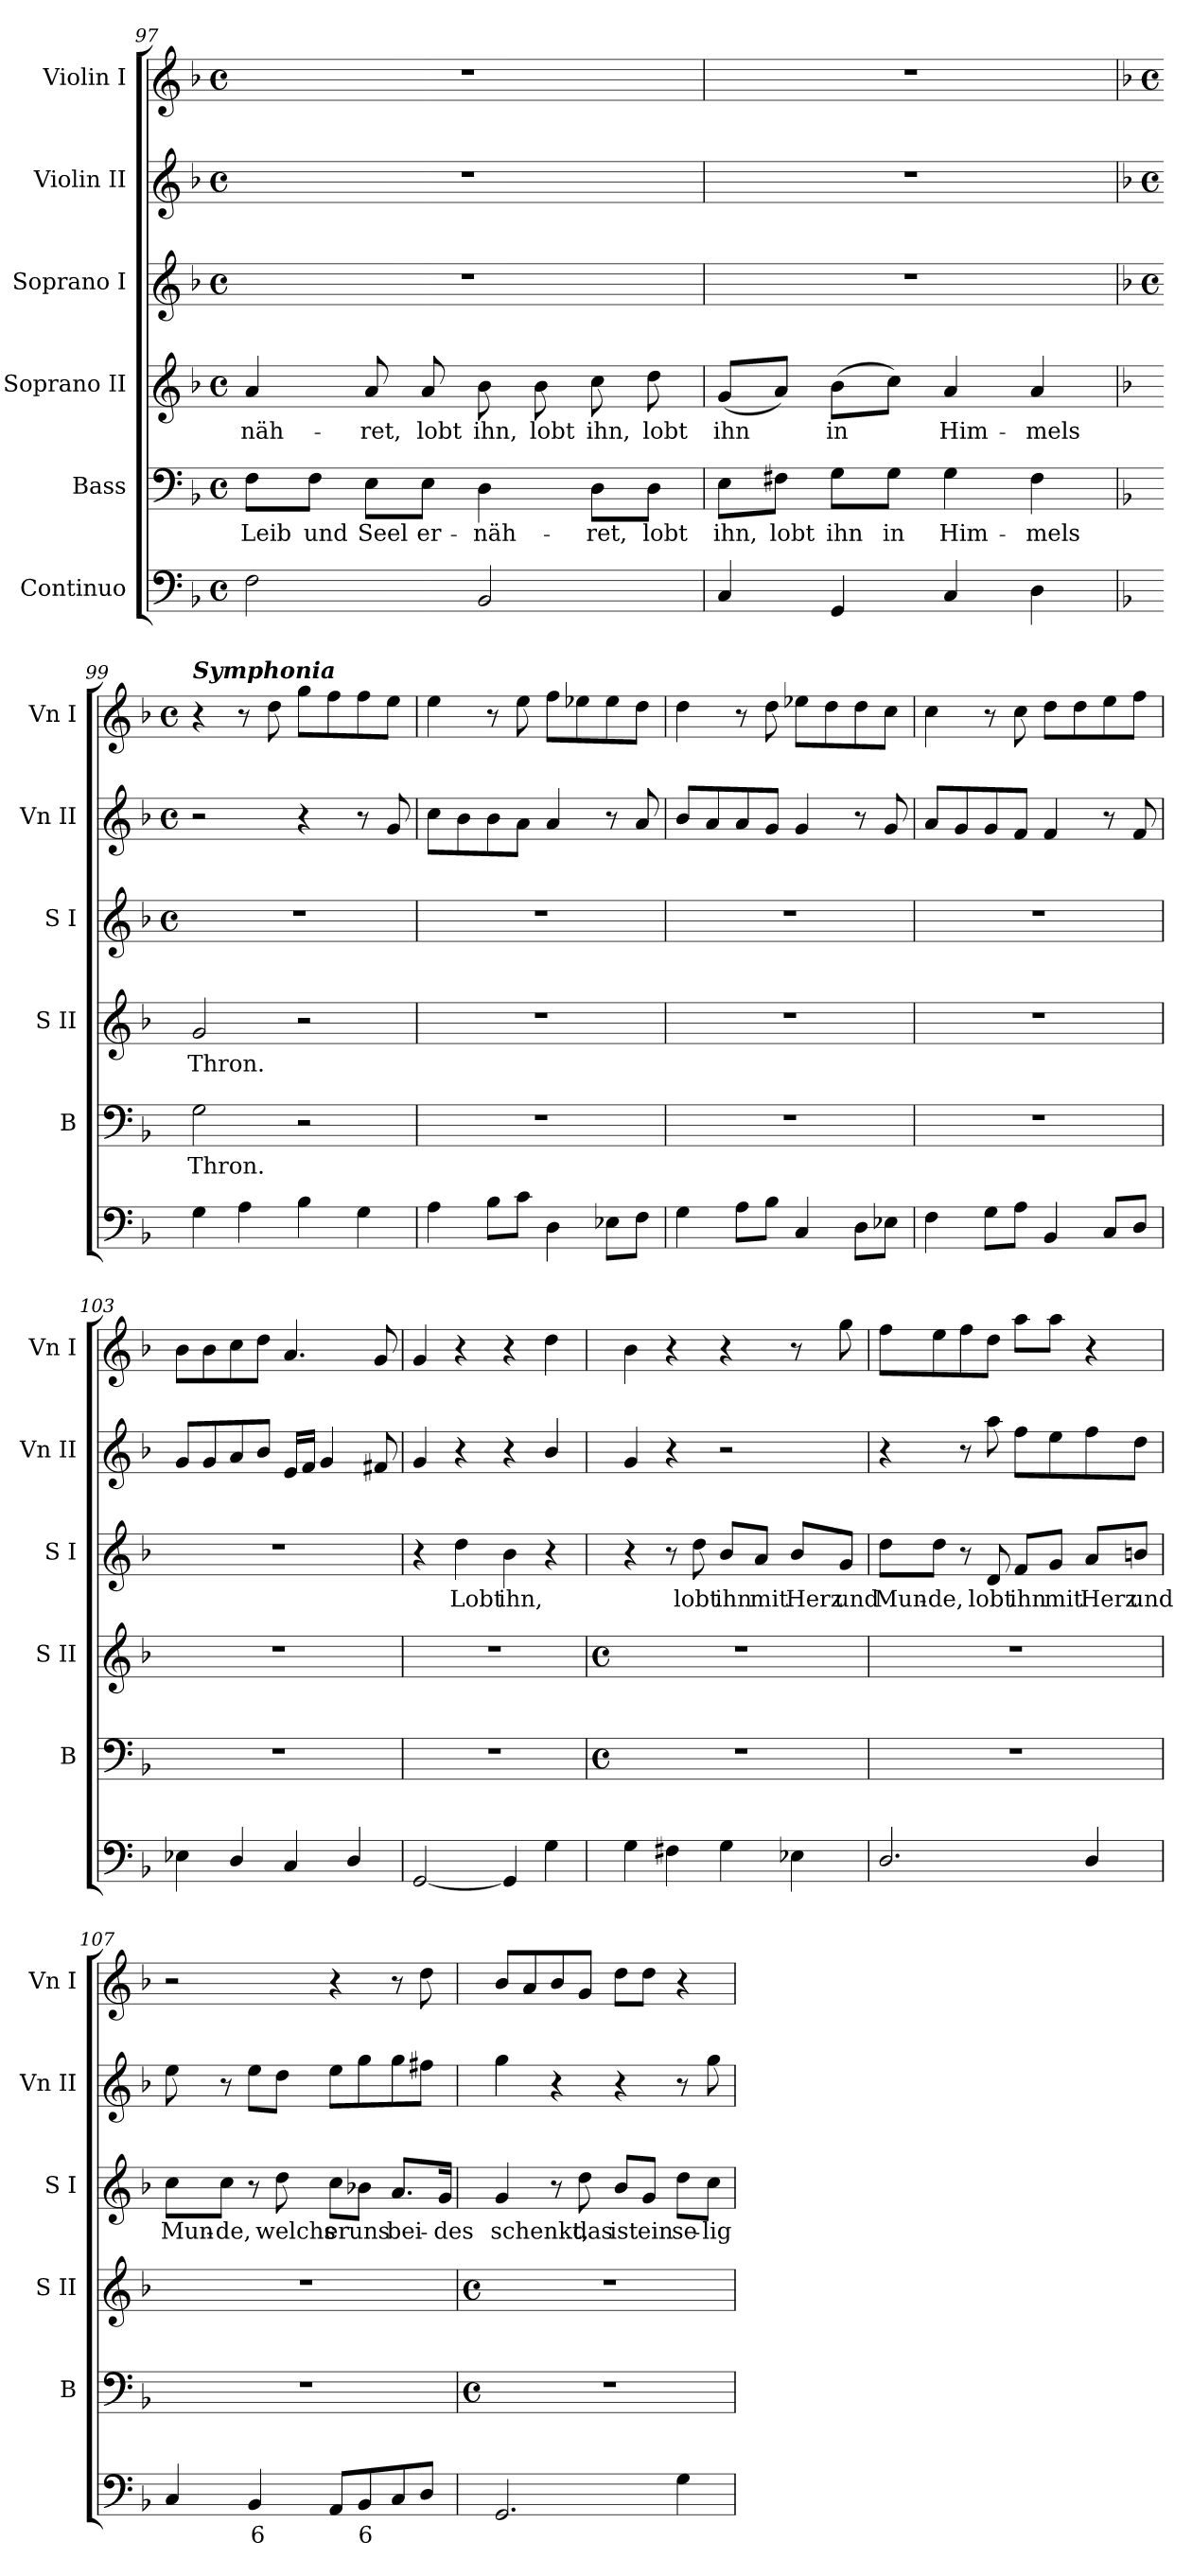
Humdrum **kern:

**kern	**text	**kern	**text	**kern	**text	**kern	**text	**kern	**kern
*part6	*part6	*part5	*part5	*part4	*part4	*part3	*part3	*part2	*part1
*staff6	*staff6	*staff5	*staff5	*staff4	*staff4	*staff3	*staff3	*staff2	*staff1
*I"Continuo	*	*I"Bass	*	*I"Soprano II	*	*I"Soprano I	*	*I"Violin II	*I"Violin I
*	*	*I'B	*	*I'S II	*	*I'S I	*	*I'Vn II	*I'Vn I
*clefF4	*	*clefF4	*	*clefG2	*	*clefG2	*	*clefG2	*clefG2
*k[b-]	*	*k[b-]	*	*k[b-]	*	*k[b-]	*	*k[b-]	*k[b-]
*F:	*	*F:	*	*F:	*	*F:	*	*F:	*F:
*M4/4	*	*M4/4	*	*M4/4	*	*M4/4	*	*M4/4	*M4/4
*met(c)	*	*met(c)	*	*met(c)	*	*met(c)	*	*met(c)	*met(c)
=97	=97	=97	=97	=97	=97	=97	=97	=97	=97
!	!	!	!LO:LY:b	!	!LO:LY:b	!	!	!	!
2F	.	8F\L	Leib	4a	-näh-	1r	.	1r	1r
!	!	!	!LO:LY:b	!	!	!	!	!	!
.	.	8F\J	und	.	.	.	.	.	.
!	!	!	!LO:LY:b	!	!LO:LY:b	!	!	!	!
.	.	8E\L	Seel	8a	-ret,	.	.	.	.
!	!	!	!LO:LY:b	!	!LO:LY:b	!	!	!	!
.	.	8E\J	er-	8a	lobt	.	.	.	.
!	!	!	!LO:LY:b	!	!LO:LY:b	!	!	!	!
2BB-	.	4D	-näh-	8b-	ihn,	.	.	.	.
!	!	!	!	!	!LO:LY:b	!	!	!	!
.	.	.	.	8b-	lobt	.	.	.	.
!	!	!	!LO:LY:b	!	!LO:LY:b	!	!	!	!
.	.	8D\L	-ret,	8cc	ihn,	.	.	.	.
!	!	!	!LO:LY:b	!	!LO:LY:b	!	!	!	!
.	.	8D\J	lobt	8dd	lobt	.	.	.	.
=98	=98	=98	=98	=98	=98	=98	=98	=98	=98
!	!	!	!LO:LY:b	!	!LO:LY:b	!	!	!	!
4C	.	8E\L	ihn,	(<8gL	ihn	1r	.	1r	1r
!	!	!	!LO:LY:b	!	!	!	!	!	!
.	.	8F#X\J	lobt	8aJ)	.	.	.	.	.
!	!	!	!LO:LY:b	!	!LO:LY:b	!	!	!	!
4GG	.	8G\L	ihn	(>8b-L	in	.	.	.	.
!	!	!	!LO:LY:b	!	!	!	!	!	!
.	.	8G\J	in	8ccJ)	.	.	.	.	.
!	!	!	!LO:LY:b	!	!LO:LY:b	!	!	!	!
4C	.	4G	Him-	4a	Him-	.	.	.	.
!	!	!	!LO:LY:b	!	!LO:LY:b	!	!	!	!
4D	.	4F#	-mels	4a	-mels	.	.	.	.
!!LO:LB:g=z
=99	=99	=99	=99	=99	=99	=99	=99	=99	=99
*	*	*	*	*	*	*k[b-]	*	*k[b-]	*k[b-]
*	*	*	*	*	*	*F:	*	*F:	*F:
*	*	*	*	*	*	*M4/4	*	*M4/4	*M4/4
*	*	*	*	*	*	*met(c)	*	*met(c)	*met(c)
!	!	!	!	!	!	!	!	!	!LO:TX:a:Bi:t=Symphonia
!	!	!	!LO:LY:b	!	!LO:LY:b	!	!	!	!
4G	.	2G	Thron.	2g	Thron.	1r	.	2r	4r
4A	.	.	.	.	.	.	.	.	8r
.	.	.	.	.	.	.	.	.	8dd
4B-	.	2r	.	2r	.	.	.	4r	8ggL
.	.	.	.	.	.	.	.	.	8ff
4G	.	.	.	.	.	.	.	8r	8ff
.	.	.	.	.	.	.	.	8g	8eeJ
=100	=100	=100	=100	=100	=100	=100	=100	=100	=100
4A	.	1r	.	1r	.	1r	.	8ccL	4ee
.	.	.	.	.	.	.	.	8b-	.
8B-L	.	.	.	.	.	.	.	8b-	8r
8cJ	.	.	.	.	.	.	.	8aJ	8ee
4D	.	.	.	.	.	.	.	4a	8ffL
.	.	.	.	.	.	.	.	.	8ee-X
8E-XL	.	.	.	.	.	.	.	8r	8ee-
8FJ	.	.	.	.	.	.	.	8a	8ddJ
=101	=101	=101	=101	=101	=101	=101	=101	=101	=101
4G	.	1r	.	1r	.	1r	.	8b-L	4dd
.	.	.	.	.	.	.	.	8a	.
8AL	.	.	.	.	.	.	.	8a	8r
8B-J	.	.	.	.	.	.	.	8gJ	8dd
4C	.	.	.	.	.	.	.	4g	8ee-XL
.	.	.	.	.	.	.	.	.	8dd
8DL	.	.	.	.	.	.	.	8r	8dd
8E-XJ	.	.	.	.	.	.	.	8g	8ccJ
=102	=102	=102	=102	=102	=102	=102	=102	=102	=102
4F	.	1r	.	1r	.	1r	.	8aL	4cc
.	.	.	.	.	.	.	.	8g	.
8GL	.	.	.	.	.	.	.	8g	8r
8AJ	.	.	.	.	.	.	.	8fJ	8cc
4BB-	.	.	.	.	.	.	.	4f	8ddL
.	.	.	.	.	.	.	.	.	8dd
8CL	.	.	.	.	.	.	.	8r	8ee
8DJ	.	.	.	.	.	.	.	8f	8ffJ
=103	=103	=103	=103	=103	=103	=103	=103	=103	=103
4E-X	.	1r	.	1r	.	1r	.	8gL	8b-L
.	.	.	.	.	.	.	.	8g	8b-
4D/	.	.	.	.	.	.	.	8a	8cc
.	.	.	.	.	.	.	.	8b-J	8ddJ
4C	.	.	.	.	.	.	.	16eLL	4.a
.	.	.	.	.	.	.	.	16fJJ	.
.	.	.	.	.	.	.	.	4g	.
4D/	.	.	.	.	.	.	.	.	.
.	.	.	.	.	.	.	.	8f#X	8g
=104	=104	=104	=104	=104	=104	=104	=104	=104	=104
[2GG	.	1r	.	1r	.	4r	.	4g	4g
!	!	!	!	!	!	!	!LO:LY:b	!	!
.	.	.	.	.	.	4dd	Lobt	4r	4r
!	!	!	!	!	!	!	!LO:LY:b	!	!
4GG]	.	.	.	.	.	4b-	ihn,	4r	4r
4G	.	.	.	.	.	4r	.	4b-/	4dd
!!LO:LB:g=z
=105	=105	=105	=105	=105	=105	=105	=105	=105	=105
*	*	*M4/4	*	*M4/4	*	*	*	*	*
*	*	*met(c)	*	*met(c)	*	*	*	*	*
4G	.	1r	.	1r	.	4r	.	4g	4b-
4F#X	.	.	.	.	.	8r	.	4r	4r
!	!	!	!	!	!	!	!LO:LY:b	!	!
.	.	.	.	.	.	8dd	lobt	.	.
!	!	!	!	!	!	!	!LO:LY:b	!	!
4G	.	.	.	.	.	8b-/L	ihn	2r	4r
!	!	!	!	!	!	!	!LO:LY:b	!	!
.	.	.	.	.	.	8a/J	mit	.	.
!	!	!	!	!	!	!	!LO:LY:b	!	!
4E-X	.	.	.	.	.	8b-/L	Herz	.	8r
!	!	!	!	!	!	!	!LO:LY:b	!	!
.	.	.	.	.	.	8g/J	und	.	8gg
=106	=106	=106	=106	=106	=106	=106	=106	=106	=106
!	!	!	!	!	!	!	!LO:LY:b	!	!
2.D/	.	1r	.	1r	.	8dd\L	Mun-	4r	8ffL
!	!	!	!	!	!	!	!LO:LY:b	!	!
.	.	.	.	.	.	8dd\J	-de,	.	8ee
.	.	.	.	.	.	8r	.	8r	8ff
!	!	!	!	!	!	!	!LO:LY:b	!	!
.	.	.	.	.	.	8d	lobt	8aa	8ddJ
!	!	!	!	!	!	!	!LO:LY:b	!	!
.	.	.	.	.	.	8f/L	ihn	8ffL	8aaL
!	!	!	!	!	!	!	!LO:LY:b	!	!
.	.	.	.	.	.	8g/J	mit	8ee	8aaJ
!	!	!	!	!	!	!	!LO:LY:b	!	!
4D/	.	.	.	.	.	8a/L	Herz	8ff	4r
!	!	!	!	!	!	!	!LO:LY:b	!	!
.	.	.	.	.	.	8bn/J	und	8ddJ	.
=107	=107	=107	=107	=107	=107	=107	=107	=107	=107
!	!	!	!	!	!	!	!LO:LY:b	!	!
4C	.	1r	.	1r	.	8cc\L	Mun-	8ee	2r
!	!	!	!	!	!	!	!LO:LY:b	!	!
.	.	.	.	.	.	8cc\J	-de,	8r	.
!	!LO:LY:b	!	!	!	!	!	!	!	!
4BB-	6	.	.	.	.	8r	.	8eeL	.
!	!	!	!	!	!	!	!LO:LY:b	!	!
.	.	.	.	.	.	8dd	welchs	8ddJ	.
!	!	!	!	!	!	!	!LO:LY:b	!	!
8AAL	.	.	.	.	.	8cc\L	er	8eeL	4r
!	!LO:LY:b	!	!	!	!	!	!LO:LY:b	!	!
8BB-	6	.	.	.	.	8b-X\J	uns	8gg	.
!	!	!	!	!	!	!	!LO:LY:b	!	!
8C	.	.	.	.	.	8.a/L	bei-	8gg	8r
8DJ	.	.	.	.	.	.	.	8ff#XJ	8dd
!	!	!	!	!	!	!	!LO:LY:b	!	!
.	.	.	.	.	.	16g/Jk	-des	.	.
!!LO:LB:g=z
=108	=108	=108	=108	=108	=108	=108	=108	=108	=108
*	*	*M4/4	*	*M4/4	*	*	*	*	*
*	*	*met(c)	*	*met(c)	*	*	*	*	*
!	!	!	!	!	!	!	!LO:LY:b	!	!
2.GG	.	1r	.	1r	.	4g	schenkt,	4gg	8b-L
.	.	.	.	.	.	.	.	.	8a
.	.	.	.	.	.	8r	.	4r	8b-
!	!	!	!	!	!	!	!LO:LY:b	!	!
.	.	.	.	.	.	8dd	das	.	8gJ
!	!	!	!	!	!	!	!LO:LY:b	!	!
.	.	.	.	.	.	8b-/L	ist	4r	8ddL
!	!	!	!	!	!	!	!LO:LY:b	!	!
.	.	.	.	.	.	8g/J	ein	.	8ddJ
!	!	!	!	!	!	!	!LO:LY:b	!	!
4G	.	.	.	.	.	8dd\L	se-	8r	4r
!	!	!	!	!	!	!	!LO:LY:b	!	!
.	.	.	.	.	.	8cc\J	-lig	8gg	.
=	=	=	=	=	=	=	=	=	=
*-	*-	*-	*-	*-	*-	*-	*-	*-	*-
